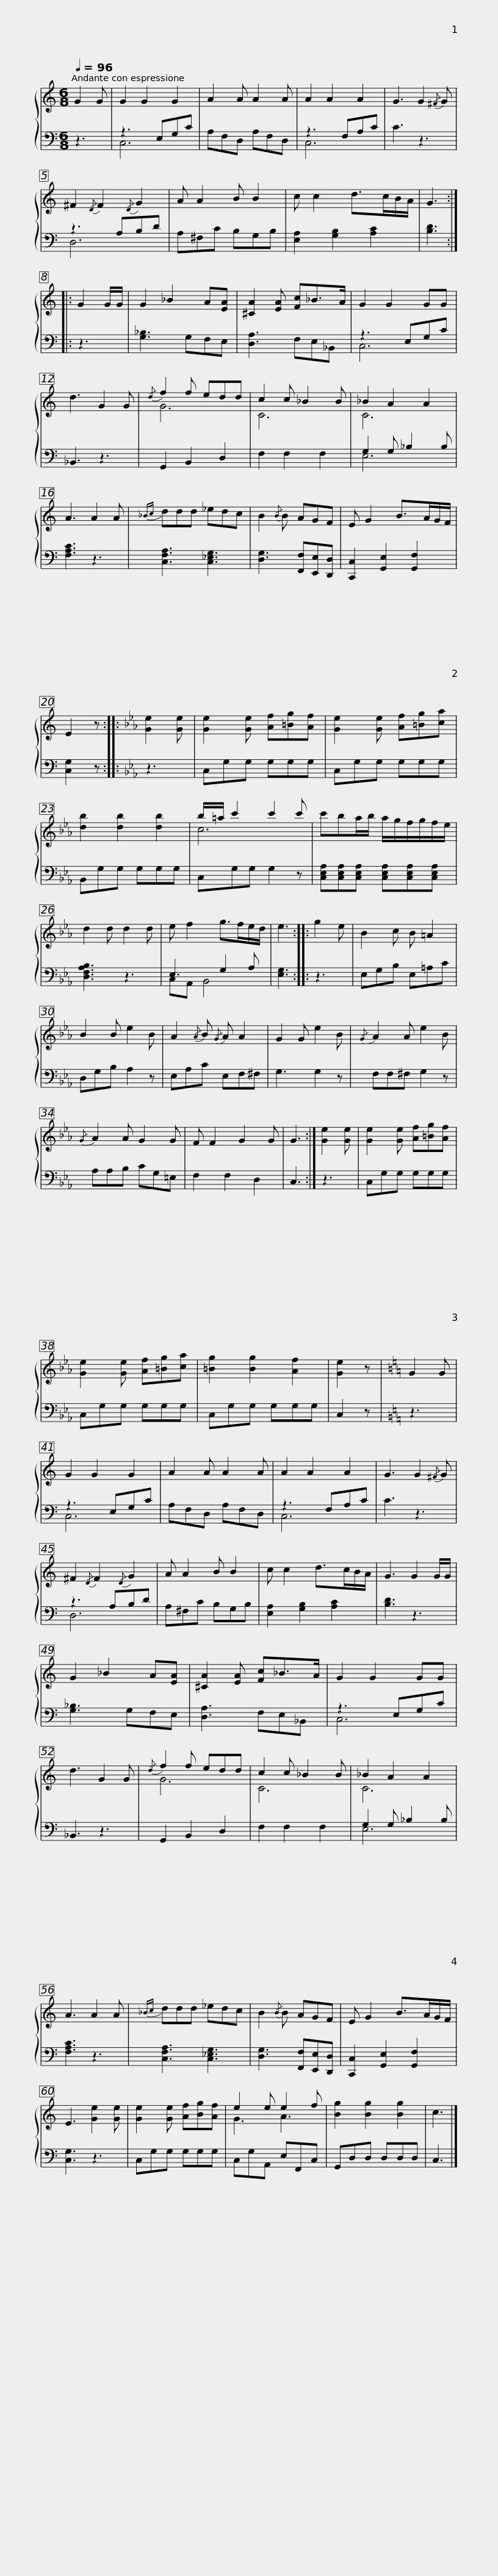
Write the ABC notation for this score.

X:1
%%score { ( 1 4 ) | ( 2 3 ) }
L:1/8
Q:1/4=96
M:6/8
I:linebreak $
K:C
V:1 treble
V:4 treble
V:2 bass
V:3 bass
V:1
 G2 G | G2 G2 G2 | A2 A A2 A | A2 A2 A2 | G3 G2{/^F} G | %5
 ^F2{/D} F2{/D} G2 |$ A A2 B B2 | c c2 d>cB/A/ | G3 :: G2 G/G/ | %10
 G2 _B2 A[EA] | [^CA]2 [EA] [Fc]_B>A |$ G2 G2 GG | d3 G2 G |{/d} f2 f edd | %15
 c2 c _B2 B | _B2 A2 A2 |$ A3 A2 A |{_Bc} ddd _edc | B2{/B} B AGF | %20
 E G2 B>AG/F/ | E2 z ::$[K:Eb] [Ge]2 [Ge] | [Ge]2 [Ge] [Af][=Bg][Af] | [Ge]2 [Ge] [Af][=Bg][ca] | %25
 [db]2 [db]2 [db]2 | b/=a/ c'2 c'2 c' |$ c'ba/b/ a/g/f/g/f/e/ | d2 d d2 d | e f2 g>fe/d/ | %30
 e3 :: g2 e | B2 c B =A2 |$ B2 B e2 B | A2{/A} B{/G} A A2 | %35
 G2 G e2 B |{/G} A2 A e2 B |{/G} A2 A G2 G |$ F F2 G2 G | G3 :| %40
 [Ge]2 [Ge] | [Ge]2 [Ge] [Af][=Bg][Af] | [Ge]2 [Ge] [Af][=Bg][ca] | [=Bg]2 [Bg]2 [Af]2 | [Ge]2 z |$ %45
[K:C] G2 G | G2 G2 G2 | A2 A A2 A | A2 A2 A2 | G3 G2{/^F} G | %50
 ^F2{/D} F2{/D} G2 |$ A A2 B B2 | c c2 d>cB/A/ | G3 G2 G/G/ | G2 _B2 A[EA] | %55
 [^CA]2 [EA] [Fc]_B>A |$ G2 G2 GG | d3 G2 G |{/d} f2 f edd | c2 c _B2 B | %60
 _B2 A2 A2 |$ A3 A2 A |{_Bc} ddd _edc | B2{/B} B AGF | E G2 B>AG/F/ | %65
 E3 [Ge]2 [Ge] |$ [Ge]2 [Ge] [Af][Bg][Af] | e2 e e2 f | [Bg]2 [Bg]2 [Bg]2 | c3 |] %70
V:2
 z3 | z3 E,G,C | A,F,D, A,F,D, | z3 F,A,C | C3 z3 | %5
 z3 A,B,D |$ A,^F,C B,G,B, | [E,A,]2 [G,B,]2 [A,C]2 | [B,D]3 :: z3 | %10
 [G,_B,]3 G,F,E, | [D,A,]3 F,E,_B,, |$ z3 E,G,C | _B,,3 z3 | G,,2 B,,2 D,2 | %15
 F,2 F,2 F,2 | G,2 G, _B,2 B, |$ [F,A,C]3 z3 | [C,F,A,]3 [C,_E,G,]3 | [D,G,]3 [F,,F,][E,,E,][D,,D,] | %20
 [C,,C,]2 [G,,E,]2 [G,,F,]2 | [C,G,]2 z ::$[K:Eb] z3 | C,G,G, G,G,G, | C,G,G, G,G,G, | %25
 B,,G,G, G,G,G, | C,G,G, G,2 z |$ [C,E,A,][C,E,A,][C,E,A,] [C,E,A,][C,E,A,][C,E,A,] | [D,F,A,B,]3 z3 | E,3 G,2 A, | %30
 [E,G,]3 :: z3 | E,G,B, E,=A,C |$ D,G,B, A,2 z | E,A,C E,F,^F, | %35
 G,3 G,2 z | F,F,^F, G,2 z | A,A,B, CG,=E, |$ F,2 F,2 D,2 | C,3 :| %40
 z3 | C,G,G, G,G,G, | C,G,G, G,G,G, | C,G,G, G,G,G, | C,2 z |$ %45
[K:C] z3 | z3 E,G,C | A,F,D, A,F,D, | z3 F,A,C | C3 z3 | %50
 z3 A,B,D |$ A,^F,C B,G,B, | [E,A,]2 [G,B,]2 [A,C]2 | [B,D]3 z3 | [G,_B,]3 G,F,E, | %55
 [D,A,]3 F,E,_B,, |$ z3 E,G,C | _B,,3 z3 | G,,2 B,,2 D,2 | F,2 F,2 F,2 | %60
 G,2 G, _B,2 B, |$ [F,A,C]3 z3 | [C,F,A,]3 [C,_E,G,]3 | [D,G,]3 [F,,F,][E,,E,][D,,D,] | [C,,C,]2 [G,,E,]2 [G,,F,]2 | %65
 [C,G,]3 z3 |$ C,G,G, G,G,G, | C,G,A,, E,F,,C, | G,,D,D, D,D,D, | C,3 |] %70
V:3
 x3 | C,6 | x6 | C,6 | x6 | %5
 D,6 |$ x6 | x6 | x3 :: x3 | %10
 x6 | x6 |$ C,6 | x6 | x6 | %15
 x6 | E,6 |$ x6 | x6 | x6 | %20
 x6 | x3 ::$[K:Eb] x3 | x6 | x6 | %25
 x6 | x6 |$ x6 | x6 | C,A,, B,,4 | %30
 x3 :: x3 | x6 |$ x6 | x6 | %35
 x6 | x6 | x6 |$ x6 | x3 :| %40
 x3 | x6 | x6 | x6 | x3 |$ %45
[K:C] x3 | C,6 | x6 | C,6 | x6 | %50
 D,6 |$ x6 | x6 | x6 | x6 | %55
 x6 |$ C,6 | x6 | x6 | x6 | %60
 E,6 |$ x6 | x6 | x6 | x6 | %65
 x6 |$ x6 | x6 | x6 | x3 |] %70
V:4
 x3 | x6 | x6 | x6 | x6 | %5
 x6 |$ x6 | x6 | x3 :: x3 | %10
 x6 | x6 |$ x6 | x6 | G6 | %15
 C6 | C6 |$ x6 | x6 | x6 | %20
 x6 | x3 ::$[K:Eb] x3 | x6 | x6 | %25
 x6 | c6 |$ x6 | x6 | x6 | %30
 x3 :: x3 | x6 |$ x6 | x6 | %35
 x6 | x6 | x6 |$ x6 | x3 :| %40
 x3 | x6 | x6 | x6 | x3 |$ %45
[K:C] x3 | x6 | x6 | x6 | x6 | %50
 x6 |$ x6 | x6 | x6 | x6 | %55
 x6 |$ x6 | x6 | G6 | C6 | %60
 C6 |$ x6 | x6 | x6 | x6 | %65
 x6 |$ x6 | G3 A3 | x6 | x3 |] %70
